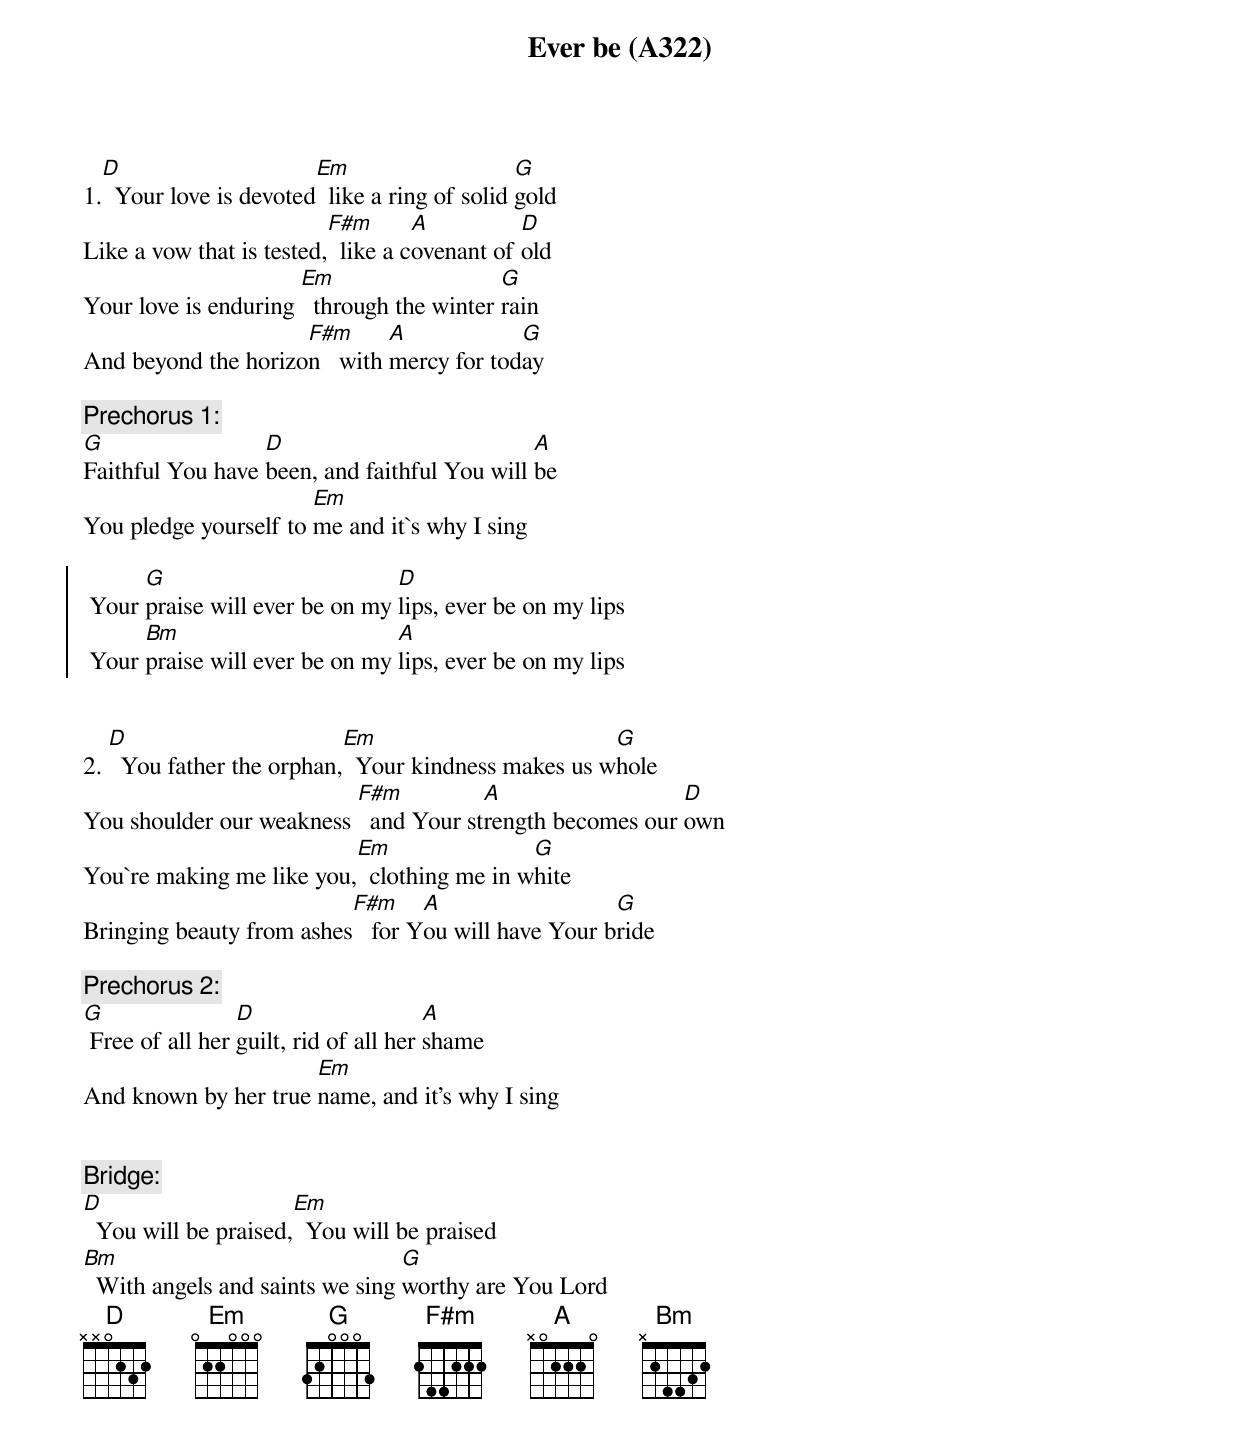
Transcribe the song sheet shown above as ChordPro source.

{title: Ever be (A322)}
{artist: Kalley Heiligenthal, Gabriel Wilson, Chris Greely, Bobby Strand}

1.[D]  Your love is devoted[Em]  like a ring of solid [G]gold
Like a vow that is tested,[F#m]  like a c[A]ovenant of [D]old
Your love is enduring [Em]  through the winter [G]rain
And beyond the horizo[F#m]n   with [A]mercy for tod[G]ay

{comment: Prechorus 1:}
[G]Faithful You have [D]been, and faithful You will [A]be
You pledge yourself to [Em]me and it`s why I sing

{soc}
 Your [G]praise will ever be on my [D]lips, ever be on my lips
 Your [Bm]praise will ever be on my [A]lips, ever be on my lips
 {eoc}


2. [D]  You father the orphan,[Em]  Your kindness makes us w[G]hole
You shoulder our weakness [F#m]  and Your st[A]rength becomes our [D]own
You`re making me like you,[Em]  clothing me in w[G]hite
Bringing beauty from ashes[F#m]   for Y[A]ou will have Your b[G]ride

{comment: Prechorus 2:}
[G] Free of all her [D]guilt, rid of all her [A]shame
And known by her true [Em]name, and it's why I sing


{comment: Bridge:}
[D]  You will be praised,[Em]  You will be praised
[Bm]  With angels and saints we sing [G]worthy are You Lord
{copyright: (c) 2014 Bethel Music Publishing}
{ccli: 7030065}
